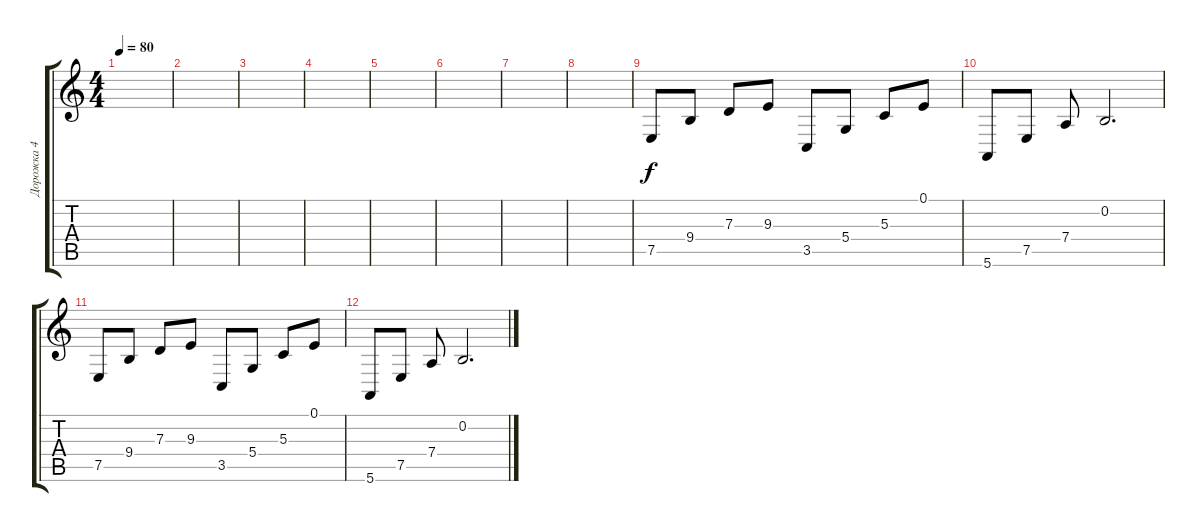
\track ("Дорожка 4" "Дорожка 4") {instrument brightacousticpiano}
\staff {score tabs}
\tuning (E4 B3 G3 D3 A2 E2) {hide}
\ts (4 4)
\tempo 80
\clef g2
\ks c
|
|
|
|
|
|
|
|
7.5.8 9.4.8 7.3.8 9.3.8 3.5.8 5.4.8 5.3.8 0.1.8 |
5.6.8 7.5.8 7.4.8 0.2.2{d} |
7.5.8 9.4.8 7.3.8 9.3.8 3.5.8 5.4.8 5.3.8 0.1.8 |
5.6.8 7.5.8 7.4.8 0.2.2{d}
